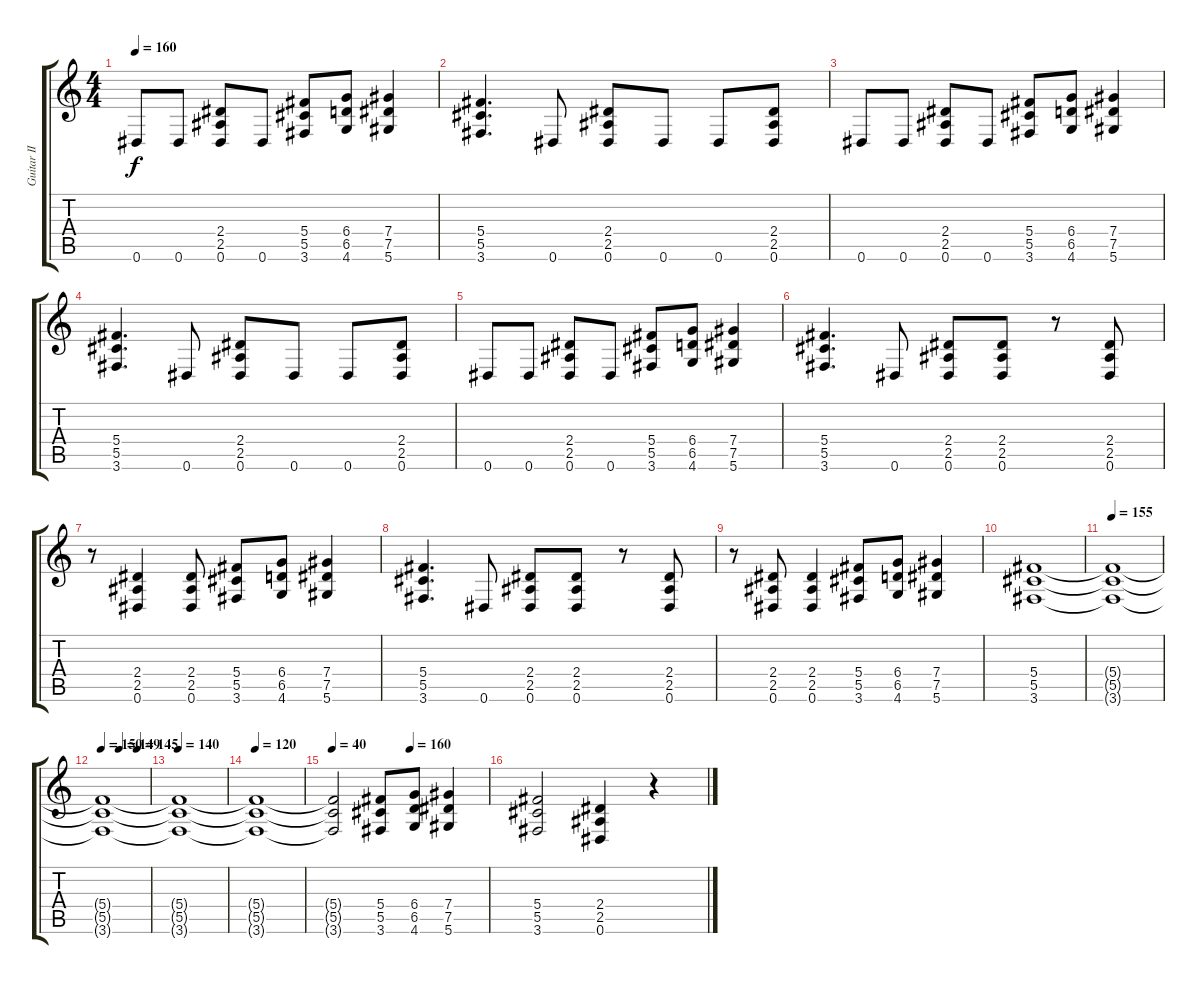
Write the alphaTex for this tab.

\track ("Guitar II" "Guitar II") {instrument distortionguitar}
\staff {score tabs}
\tuning (Eb4 Bb3 Gb3 Db3 Ab2 Eb2) {hide}
\ts (4 4)
\tempo 160
\clef g2
\ks c
0.6.8{dy f} 0.6.8 (2.4 2.5 0.6).8 0.6.8 (5.4 5.5 3.6).8 (6.4 6.5 4.6).8 (7.4 7.5 5.6).4 |
(5.4 5.5 3.6).4{d} 0.6.8 (2.4 2.5 0.6).8 0.6.8 0.6.8 (2.4 2.5 0.6).8 |
0.6.8 0.6.8 (2.4 2.5 0.6).8 0.6.8 (5.4 5.5 3.6).8 (6.4 6.5 4.6).8 (7.4 7.5 5.6).4 |
(5.4 5.5 3.6).4{d} 0.6.8 (2.4 2.5 0.6).8 0.6.8 0.6.8 (2.4 2.5 0.6).8 |
0.6.8 0.6.8 (2.4 2.5 0.6).8 0.6.8 (5.4 5.5 3.6).8 (6.4 6.5 4.6).8 (7.4 7.5 5.6).4 |
(5.4 5.5 3.6).4{d} 0.6.8 (2.4 2.5 0.6).8 (2.4 2.5 0.6).8 r.8 (2.4 2.5 0.6).8 |
r.8 (2.4 2.5 0.6).4 (2.4 2.5 0.6).8 (5.4 5.5 3.6).8 (6.4 6.5 4.6).8 (7.4 7.5 5.6).4 |
(5.4 5.5 3.6).4{d} 0.6.8 (2.4 2.5 0.6).8 (2.4 2.5 0.6).8 r.8 (2.4 2.5 0.6).8 |
r.8 (2.4 2.5 0.6).8 (2.4 2.5 0.6).4 (5.4 5.5 3.6).8 (6.4 6.5 4.6).8 (7.4 7.5 5.6).4 |
(5.4 5.5 3.6).1 |
\tempo 155
(5.4{t} 5.5{t} 3.6{t}).1 |
\tempo 150
\tempo (149 0.375)
\tempo (145 0.75)
(5.4{t} 5.5{t} 3.6{t}).1 |
\tempo 140
(5.4{t} 5.5{t} 3.6{t}).1 |
\tempo 120
(5.4{t} 5.5{t} 3.6{t}).1 |
\tempo 40
\tempo (160 0.5)
(5.4{t} 5.5{t} 3.6{t}).2 (5.4 5.5 3.6).8 (6.4 6.5 4.6).8 (7.4 7.5 5.6).4 |
(5.4 5.5 3.6).2 (2.4 2.5 0.6).4 r.4
